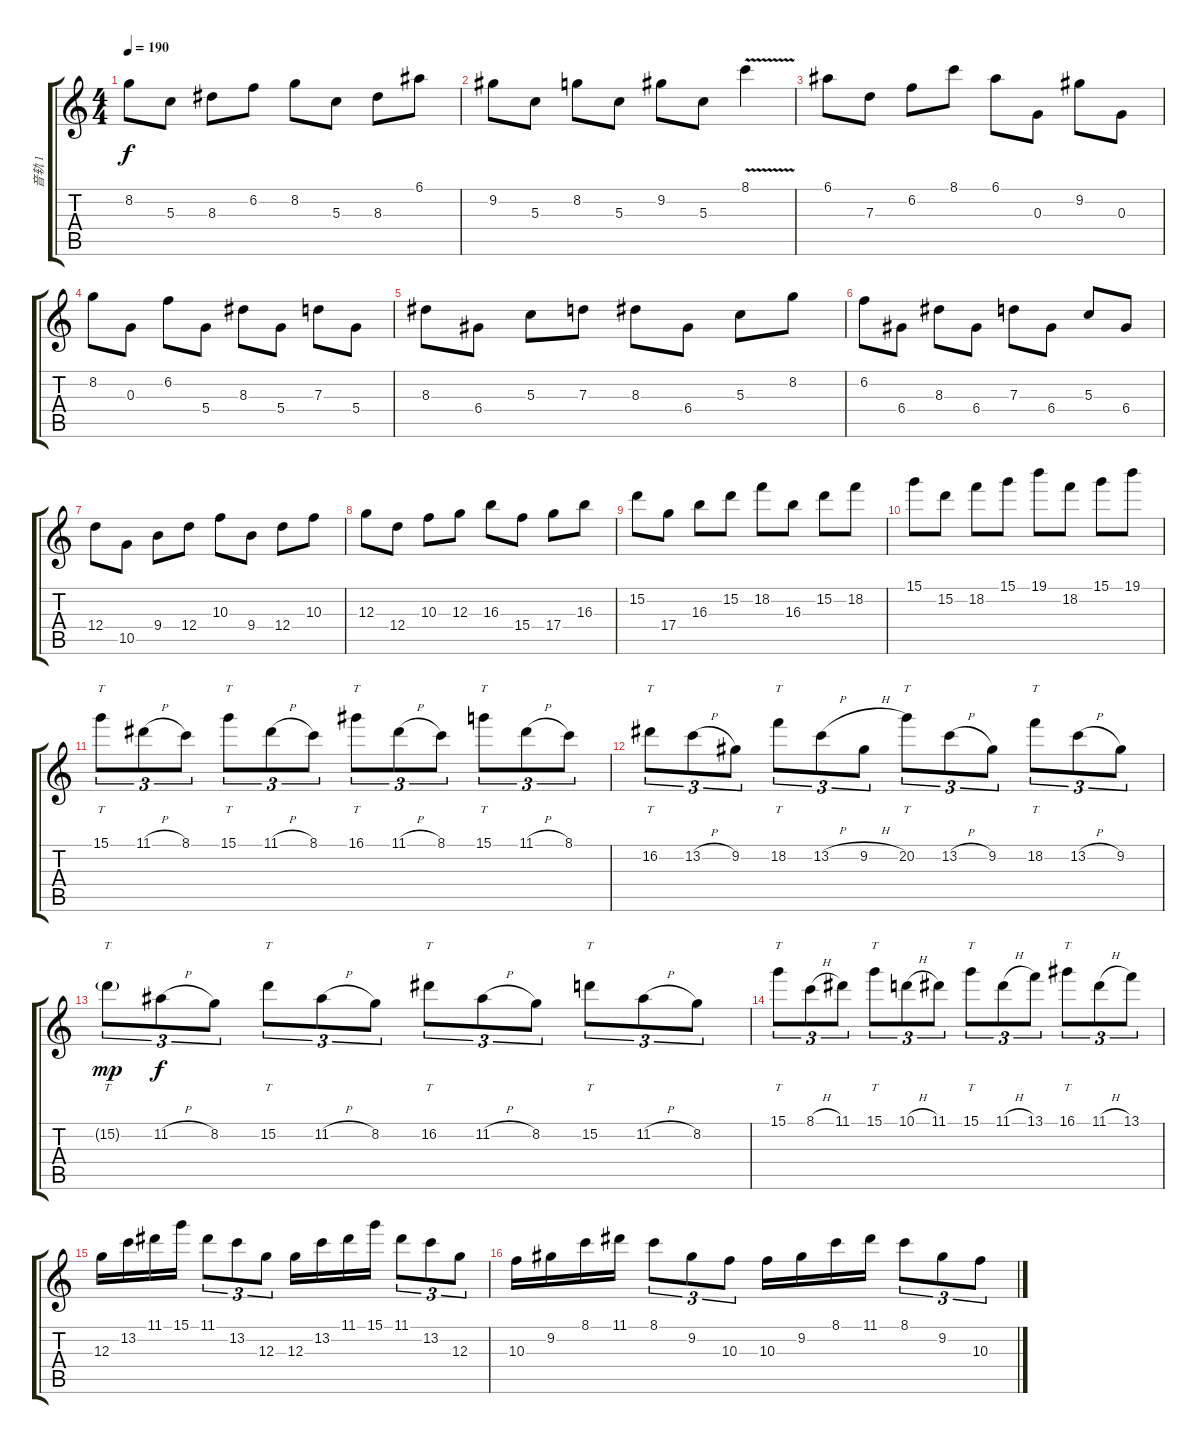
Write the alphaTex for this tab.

\track ("音轨 1" "音轨 1") {instrument overdrivenguitar}
\staff {score tabs}
\tuning (E4 B3 G3 D3 A2 E2) {hide}
\ts (4 4)
\tempo 190
\clef g2
\ks c
8.2.8{dy f} 5.3.8 8.3.8 6.2.8 8.2.8 5.3.8 8.3.8 6.1.8 |
9.2.8 5.3.8 8.2.8 5.3.8 9.2.8 5.3.8 8.1{v}.4 |
6.1.8 7.3.8 6.2.8 8.1.8 6.1.8 0.3.8 9.2.8 0.3.8 |
8.2.8 0.3.8 6.2.8 5.4.8 8.3.8 5.4.8 7.3.8 5.4.8 |
8.3.8 6.4.8 5.3.8 7.3.8 8.3.8 6.4.8 5.3.8 8.2.8 |
6.2.8 6.4.8 8.3.8 6.4.8 7.3.8 6.4.8 5.3.8 6.4.8 |
12.4.8 10.5.8 9.4.8 12.4.8 10.3.8 9.4.8 12.4.8 10.3.8 |
12.3.8 12.4.8 10.3.8 12.3.8 16.3.8 15.4.8 17.4.8 16.3.8 |
15.2.8 17.4.8 16.3.8 15.2.8 18.2.8 16.3.8 15.2.8 18.2.8 |
15.1.8 15.2.8 18.2.8 15.1.8 19.1.8 18.2.8 15.1.8 19.1.8 |
15.1.8{tt tu (3 2)} 11.1{h}.8{tu (3 2)} 8.1.8{tu (3 2)} 15.1.8{tt tu (3 2)} 11.1{h}.8{tu (3 2)} 8.1.8{tu (3 2)} 16.1.8{tt tu (3 2)} 11.1{h}.8{tu (3 2)} 8.1.8{tu (3 2)} 15.1.8{tt tu (3 2)} 11.1{h}.8{tu (3 2)} 8.1.8{tu (3 2)} |
16.2.8{tt tu (3 2)} 13.2{h}.8{tu (3 2)} 9.2.8{tu (3 2)} 18.2.8{tt tu (3 2)} 13.2{h}.8{tu (3 2)} 9.2{h}.8{tu (3 2)} 20.2.8{tt tu (3 2)} 13.2{h}.8{tu (3 2)} 9.2.8{tu (3 2)} 18.2.8{tt tu (3 2)} 13.2{h}.8{tu (3 2)} 9.2.8{tu (3 2)} |
15.2{g}.8{tt tu (3 2) dy mp} 11.2{h}.8{tu (3 2) dy f} 8.2.8{tu (3 2)} 15.2.8{tt tu (3 2)} 11.2{h}.8{tu (3 2)} 8.2.8{tu (3 2)} 16.2.8{tt tu (3 2)} 11.2{h}.8{tu (3 2)} 8.2.8{tu (3 2)} 15.2.8{tt tu (3 2)} 11.2{h}.8{tu (3 2)} 8.2.8{tu (3 2)} |
15.1.8{tt tu (3 2)} 8.1{h}.8{tu (3 2)} 11.1.8{tu (3 2)} 15.1.8{tt tu (3 2)} 10.1{h}.8{tu (3 2)} 11.1.8{tu (3 2)} 15.1.8{tt tu (3 2)} 11.1{h}.8{tu (3 2)} 13.1.8{tu (3 2)} 16.1.8{tt tu (3 2)} 11.1{h}.8{tu (3 2)} 13.1.8{tu (3 2)} |
12.3.16 13.2.16 11.1.16 15.1.16 11.1.8{tu (3 2)} 13.2.8{tu (3 2)} 12.3.8{tu (3 2)} 12.3.16 13.2.16 11.1.16 15.1.16 11.1.8{tu (3 2)} 13.2.8{tu (3 2)} 12.3.8{tu (3 2)} |
10.3.16 9.2.16 8.1.16 11.1.16 8.1.8{tu (3 2)} 9.2.8{tu (3 2)} 10.3.8{tu (3 2)} 10.3.16 9.2.16 8.1.16 11.1.16 8.1.8{tu (3 2)} 9.2.8{tu (3 2)} 10.3.8{tu (3 2)}
